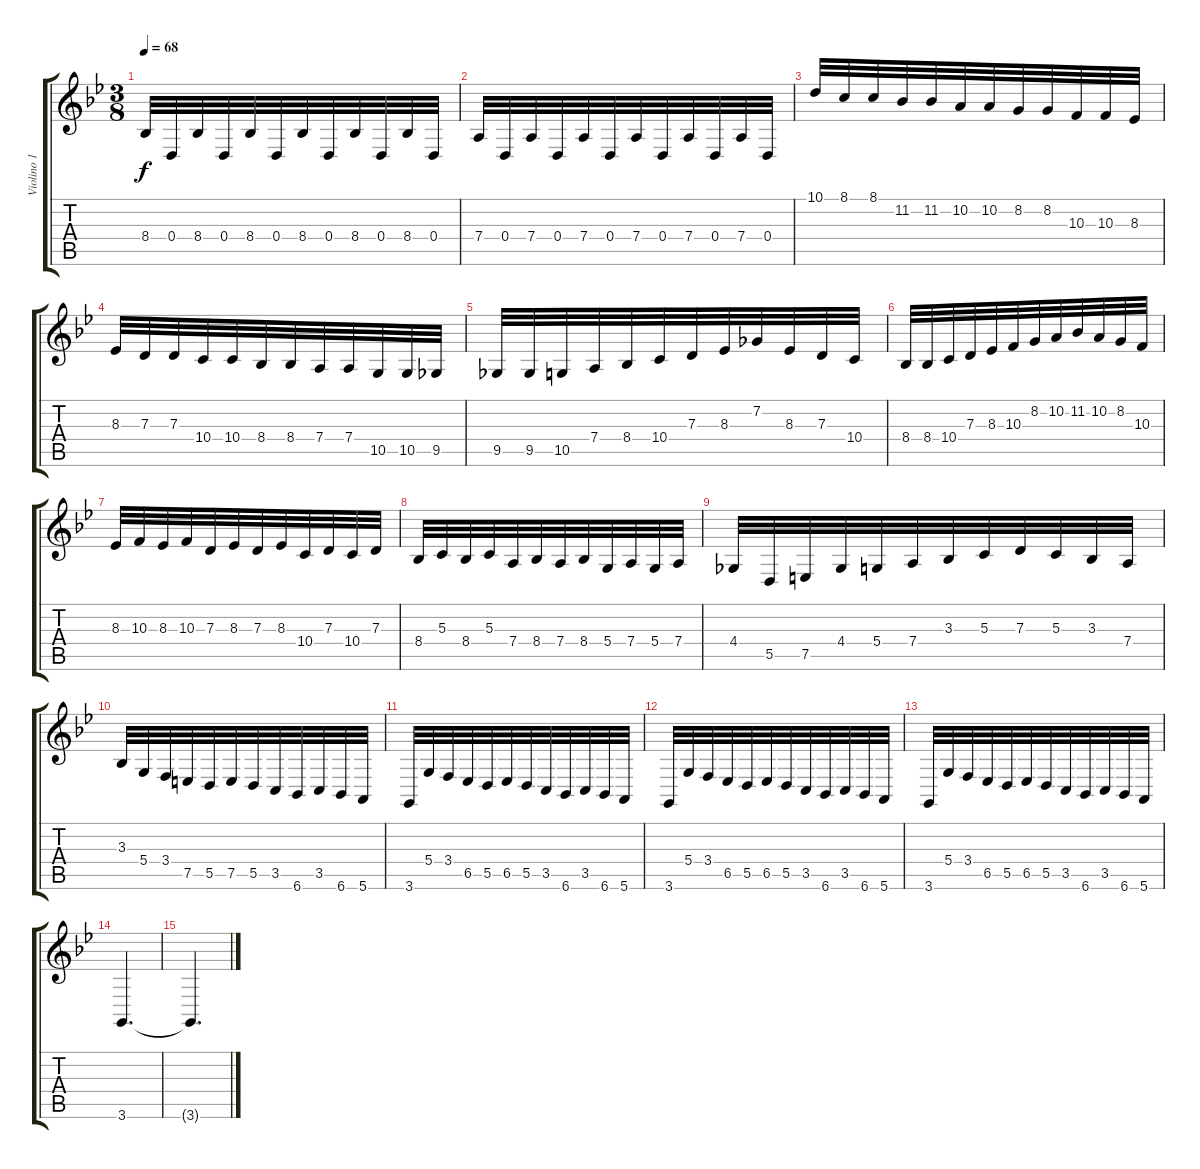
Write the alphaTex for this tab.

\track ("Violino 1" "Violino 1") {instrument violin}
\staff {score tabs}
\tuning (E4 B3 G3 D3 A2 E2) {hide}
\ts (3 8)
\tempo 68
\clef g2
\ks bb
8.4.32{dy f} 0.4.32 8.4.32 0.4.32 8.4.32 0.4.32 8.4.32 0.4.32 8.4.32 0.4.32 8.4.32 0.4.32 |
7.4.32 0.4.32 7.4.32 0.4.32 7.4.32 0.4.32 7.4.32 0.4.32 7.4.32 0.4.32 7.4.32 0.4.32 |
10.1.32 8.1.32 8.1.32 11.2.32 11.2.32 10.2.32 10.2.32 8.2.32 8.2.32 10.3.32 10.3.32 8.3.32 |
8.3.32 7.3.32 7.3.32 10.4.32 10.4.32 8.4.32 8.4.32 7.4.32 7.4.32 10.5.32 10.5.32 9.5.32 |
9.5.32 9.5.32 10.5.32 7.4.32 8.4.32 10.4.32 7.3.32 8.3.32 7.2.32 8.3.32 7.3.32 10.4.32 |
8.4.32 8.4.32 10.4.32 7.3.32 8.3.32 10.3.32 8.2.32 10.2.32 11.2.32 10.2.32 8.2.32 10.3.32 |
8.3.32 10.3.32 8.3.32 10.3.32 7.3.32 8.3.32 7.3.32 8.3.32 10.4.32 7.3.32 10.4.32 7.3.32 |
8.4.32 5.3.32 8.4.32 5.3.32 7.4.32 8.4.32 7.4.32 8.4.32 5.4.32 7.4.32 5.4.32 7.4.32 |
4.4.32 5.5.32 7.5.32 4.4.32 5.4.32 7.4.32 3.3.32 5.3.32 7.3.32 5.3.32 3.3.32 7.4.32 |
3.3.32 5.4.32 3.4.32 7.5.32 5.5.32 7.5.32 5.5.32 3.5.32 6.6.32 3.5.32 6.6.32 5.6.32 |
3.6.32 5.4.32 3.4.32 6.5.32 5.5.32 6.5.32 5.5.32 3.5.32 6.6.32 3.5.32 6.6.32 5.6.32 |
3.6.32 5.4.32 3.4.32 6.5.32 5.5.32 6.5.32 5.5.32 3.5.32 6.6.32 3.5.32 6.6.32 5.6.32 |
3.6.32 5.4.32 3.4.32 6.5.32 5.5.32 6.5.32 5.5.32 3.5.32 6.6.32 3.5.32 6.6.32 5.6.32 |
3.6.4{d} |
3.6{t}.4{d}
